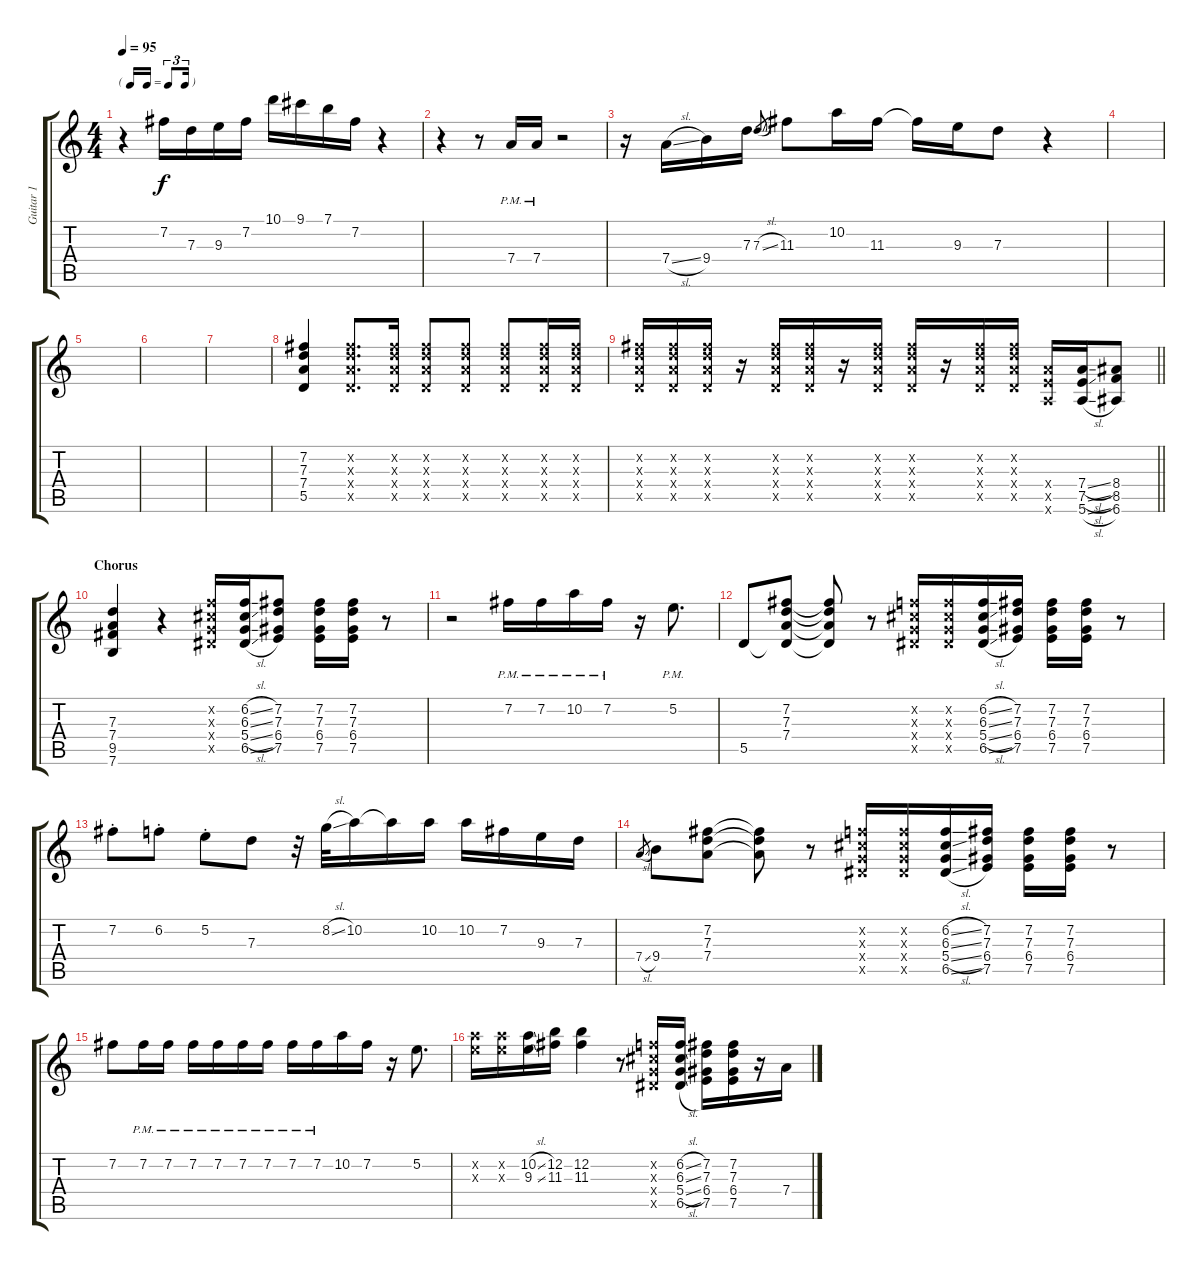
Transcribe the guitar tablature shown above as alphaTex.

\track ("Guitar 1" "Guitar 1") {instrument electricguitarjazz}
\staff {score tabs}
\tuning (E4 B3 G3 D3 A2 E2) {hide}
\ts (4 4)
\tf triplet16th
\tempo 95
\clef g2
\ks c
r.4{dy f} 7.2.16 7.3.16 9.3.16 7.2.16 10.1.16 9.1.16 7.1.16 7.2.16 r.4 |
r.4 r.8 7.4{pm}.16 7.4{pm}.16 r.2 |
r.16 7.4{sl}.16 9.4.16 7.3.16 7.3{sl}.8{gr} 11.3.8 10.2.16 11.3.16 11.3{t}.16 9.3.16 7.3.8 r.4 |
|
|
|
|
(7.2 7.3 7.4 5.5).4 (7.2{x} 7.3{x} 7.4{x} 5.5{x}).8{d} (7.2{x} 7.3{x} 7.4{x} 5.5{x}).16 (7.2{x} 7.3{x} 7.4{x} 5.5{x}).8 (7.2{x} 7.3{x} 7.4{x} 5.5{x}).8 (7.2{x} 7.3{x} 7.4{x} 5.5{x}).8 (7.2{x} 7.3{x} 7.4{x} 5.5{x}).16 (7.2{x} 7.3{x} 7.4{x} 5.5{x}).16 |
\barLineRight lightlight
(7.2{x} 7.3{x} 7.4{x} 5.5{x}).16 (7.2{x} 7.3{x} 7.4{x} 5.5{x}).16 (7.2{x} 7.3{x} 7.4{x} 5.5{x}).16 r.16 (7.2{x} 7.3{x} 7.4{x} 5.5{x}).16 (7.2{x} 7.3{x} 7.4{x} 5.5{x}).16 r.16 (7.2{x} 7.3{x} 7.4{x} 5.5{x}).16 (7.2{x} 7.3{x} 7.4{x} 5.5{x}).16 r.16 (7.2{x} 7.3{x} 7.4{x} 5.5{x}).16 (7.2{x} 7.3{x} 7.4{x} 5.5{x}).16 (7.4{x} 7.5{x} 5.6{x}).16 (7.4{sl} 7.5{sl} 5.6{sl}).16 (8.4 8.5 6.6).8 |
\section ("" "Chorus")
(7.3 7.4 9.5 7.6).4 r.4 (6.2{x} 6.3{x} 5.4{x} 6.5{x}).16 (6.2{sl} 6.3{sl} 5.4{sl} 6.5{sl}).16 (7.2 7.3 6.4 7.5).8 (7.2 7.3 6.4 7.5).16 (7.2 7.3 6.4 7.5).16 r.8 |
r.2 7.2{pm}.16 7.2{pm}.16 10.2{pm}.16 7.2{pm}.16 r.16 5.2{pm}.8{d} |
5.5.8 (7.2 7.3 7.4 5.5{t}).8 (7.2{t} 7.3{t} 7.4{t} 5.5{t}).8 r.8 (6.2{x} 6.3{x} 5.4{x} 6.5{x}).16 (6.2{x} 6.3{x} 5.4{x} 6.5{x}).16 (6.2{sl} 6.3{sl} 5.4{sl} 6.5{sl}).16 (7.2 7.3 6.4 7.5).16 (7.2 7.3 6.4 7.5).16 (7.2 7.3 6.4 7.5).16 r.8 |
7.2{st}.8 6.2{st}.8 5.2{st}.8 7.3.8 r.32 8.2{sl}.32 10.2.16 10.2{t}.16 10.2.16 10.2.16 7.2.16 9.3.16 7.3.16 |
7.4{sl}.8{gr} 9.4.8 (7.2 7.3 7.4).8 (7.2{t} 7.3{t} 7.4{t}).8 r.8 (6.2{x} 6.3{x} 5.4{x} 6.5{x}).16 (6.2{x} 6.3{x} 5.4{x} 6.5{x}).16 (6.2{sl} 6.3{sl} 5.4{sl} 6.5{sl}).16 (7.2 7.3 6.4 7.5).16 (7.2 7.3 6.4 7.5).16 (7.2 7.3 6.4 7.5).16 r.8 |
7.2.8 7.2{pm}.16 7.2{pm}.16 7.2{pm}.16 7.2{pm}.16 7.2{pm}.16 7.2{pm}.16 7.2{pm}.16 7.2{pm}.16 10.2.16 7.2.16 r.16 5.2.8{d} |
(10.2{x} 9.3{x}).16 (10.2{x} 9.3{x}).16 (10.2{sl} 9.3{sl}).16 (12.2 11.3).16 (12.2 11.3).4 r.8 (6.2{x} 6.3{x} 5.4{x} 6.5{x}).16 (6.2{sl} 6.3{sl} 5.4{sl} 6.5{sl}).16 (7.2 7.3 6.4 7.5).16 (7.2 7.3 6.4 7.5).16 r.16 7.4{sl}.16
